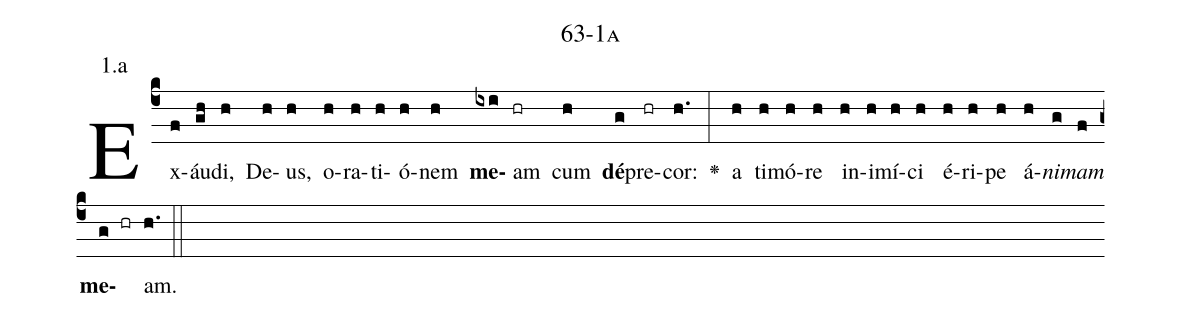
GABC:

name: 63-1a;
annotation: 1.a;
%%
(c4)Ex(f)áu(gh)di,(h) De(h)us,(h) o(h)ra(h)ti(h)ó(h)nem(h) <b>me</b>(ixi)am(hr) cum(h) <b>dé</b>(g)pre(hr)cor:(h.) <v>\greheightstar</v>(:) a(h) ti(h)mó(h)re(h) in(h)i(h)mí(h)ci(h) é(h)ri(h)pe(h) á(h)<i>ni</i>(g)<i>mam</i>(f) <b>me</b>(g hr)am.(h.) (::)


%E(h) u(h) o(g) u(f) a(g) e.(h.) (::)
